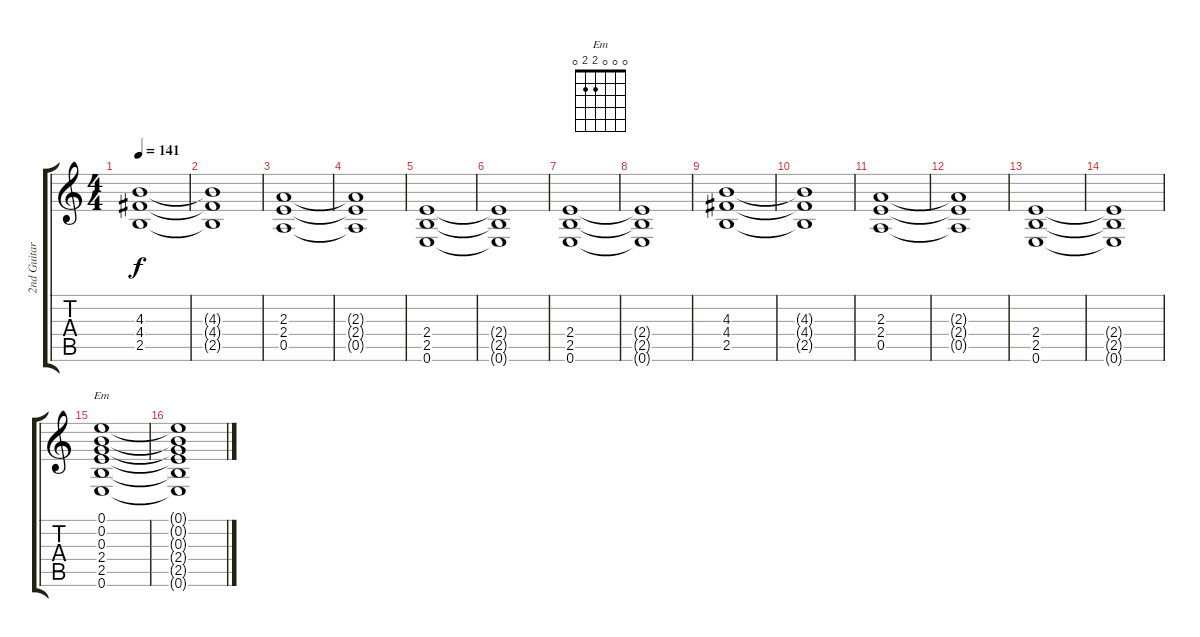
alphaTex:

\track ("2nd Guitar" "2nd Guitar") {instrument distortionguitar}
\staff {score tabs}
\tuning (E4 B3 G3 D3 A2 E2) {hide}
\chord ("Em" 0 0 0 2 2 0)
\ts (4 4)
\tempo 141
\clef g2
\ks c
(4.3 4.4 2.5).1{dy f} |
(4.3{t} 4.4{t} 2.5{t}).1 |
(2.3 2.4 0.5).1 |
(2.3{t} 2.4{t} 0.5{t}).1 |
(2.4 2.5 0.6).1 |
(2.4{t} 2.5{t} 0.6{t}).1 |
(2.4 2.5 0.6).1 |
(2.4{t} 2.5{t} 0.6{t}).1 |
(4.3 4.4 2.5).1 |
(4.3{t} 4.4{t} 2.5{t}).1 |
(2.3 2.4 0.5).1 |
(2.3{t} 2.4{t} 0.5{t}).1 |
(2.4 2.5 0.6).1 |
(2.4{t} 2.5{t} 0.6{t}).1 |
(0.1 0.2 0.3 2.4 2.5 0.6).1{ch "Em" volume 7 instrument electricguitarclean} |
(0.1{t} 0.2{t} 0.3{t} 2.4{t} 2.5{t} 0.6{t}).1
